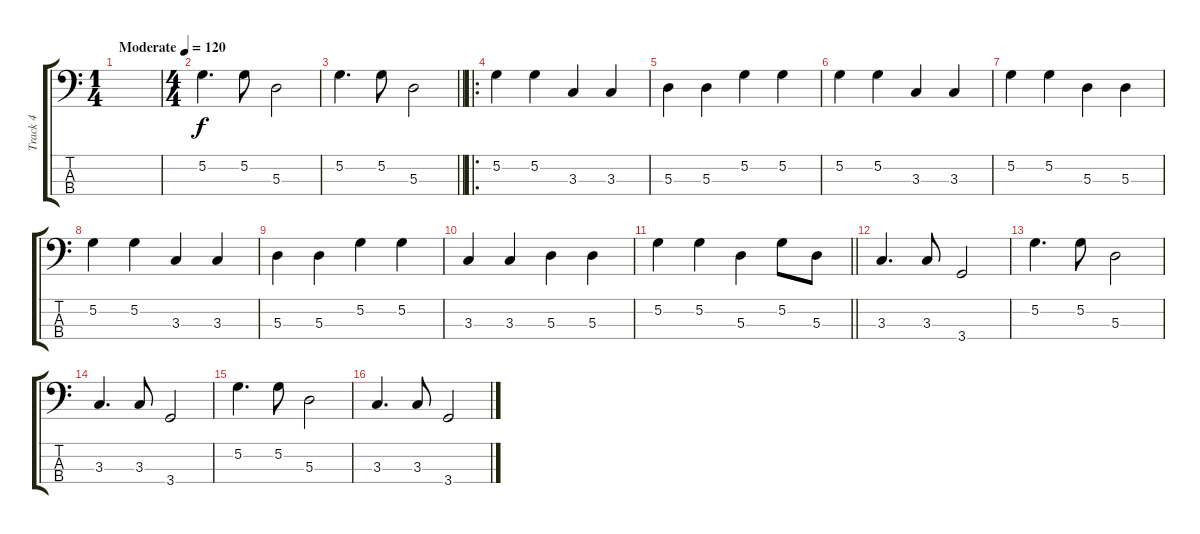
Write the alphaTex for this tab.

\track ("Track 4" "Track 4") {instrument electricbassfinger}
\staff {score tabs}
\tuning (G2 D2 A1 E1) {hide}
\ts (1 4)
\tempo (120 "Moderate")
\clef f4
\ks c
|
\ts (4 4)
5.2.4{d} 5.2.8 5.3.2 |
\barLineRight lightlight
5.2.4{d} 5.2.8 5.3.2 |
\ro
5.2.4 5.2.4 3.3.4 3.3.4 |
5.3.4 5.3.4 5.2.4 5.2.4 |
5.2.4 5.2.4 3.3.4 3.3.4 |
5.2.4 5.2.4 5.3.4 5.3.4 |
5.2.4 5.2.4 3.3.4 3.3.4 |
5.3.4 5.3.4 5.2.4 5.2.4 |
3.3.4 3.3.4 5.3.4 5.3.4 |
\barLineRight lightlight
5.2.4 5.2.4 5.3.4 5.2.8 5.3.8 |
3.3.4{d} 3.3.8 3.4.2 |
5.2.4{d} 5.2.8 5.3.2 |
3.3.4{d} 3.3.8 3.4.2 |
5.2.4{d} 5.2.8 5.3.2 |
3.3.4{d} 3.3.8 3.4.2
